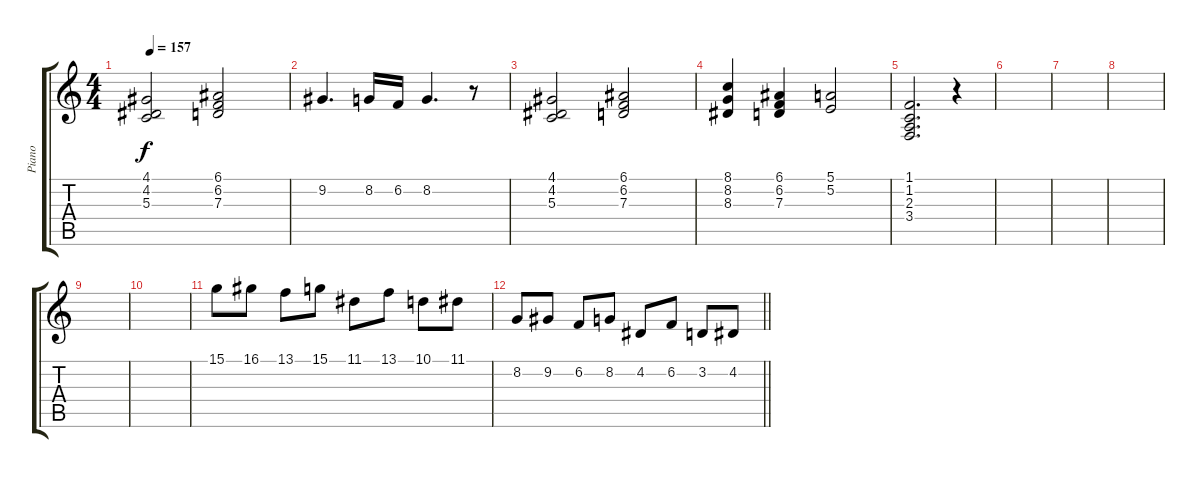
\track ("Piano" "Piano") {instrument acousticgrandpiano}
\staff {score tabs}
\tuning (E4 B3 G3 D3 A2 D2) {hide}
\ts (4 4)
\tempo 157
\clef g2
\ks c
(4.1 4.2 5.3).2{dy f} (6.1 6.2 7.3).2 |
9.2.4{d} 8.2.16 6.2.16 8.2.4{d} r.8 |
(4.1 4.2 5.3).2 (6.1 6.2 7.3).2 |
(8.1 8.2 8.3).4 (6.1 6.2 7.3).4 (5.1 5.2).2 |
(1.1 1.2 2.3 3.4).2{d} r.4 |
|
|
|
|
|
15.1.8 16.1.8 13.1.8 15.1.8 11.1.8 13.1.8 10.1.8 11.1.8 |
\barLineRight lightlight
8.2.8 9.2.8 6.2.8 8.2.8 4.2.8 6.2.8 3.2.8 4.2.8
